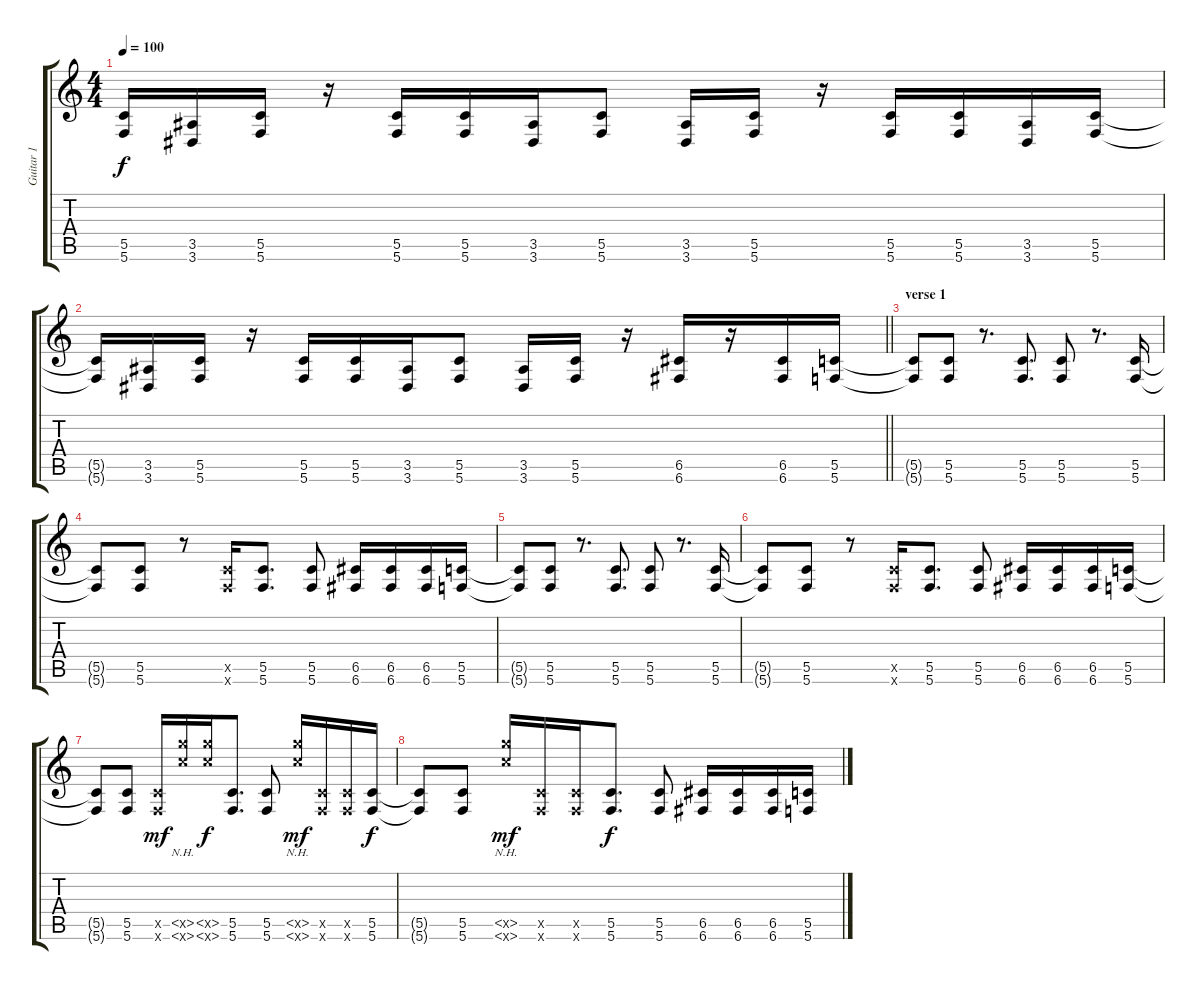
\track ("Guitar 1" "Guitar 1") {instrument distortionguitar}
\staff {score tabs}
\tuning (D4 A3 F3 C3 G2 C2) {hide}
\ts (4 4)
\tempo 100
\clef g2
\ks c
(5.5{t} 5.6{t}).16{dy f} (3.5 3.6).16 (5.5 5.6).16 r.16 (5.5 5.6).16 (5.5 5.6).16 (3.5 3.6).16 (5.5 5.6).8 (3.5 3.6).16 (5.5 5.6).16 r.16 (5.5 5.6).16 (5.5 5.6).16 (3.5 3.6).16 (5.5 5.6).16 |
\barLineRight lightlight
(5.5{t} 5.6{t}).16 (3.5 3.6).16 (5.5 5.6).16 r.16 (5.5 5.6).16 (5.5 5.6).16 (3.5 3.6).16 (5.5 5.6).8 (3.5 3.6).16 (5.5 5.6).16 r.16 (6.5 6.6).16 r.16 (6.5 6.6).16 (5.5 5.6).16 |
\section ("" "verse 1")
(5.5{t} 5.6{t}).8 (5.5 5.6).8 r.8{d} (5.5 5.6).8{d} (5.5 5.6).8 r.8{d} (5.5 5.6).16 |
(5.5{t} 5.6{t}).8 (5.5 5.6).8 r.8 (5.5{x} 5.6{x}).16 (5.5 5.6).8{d} (5.5 5.6).8 (6.5 6.6).16 (6.5 6.6).16 (6.5 6.6).16 (5.5 5.6).16 |
(5.5{t} 5.6{t}).8 (5.5 5.6).8 r.8{d} (5.5 5.6).8{d} (5.5 5.6).8 r.8{d} (5.5 5.6).16 |
(5.5{t} 5.6{t}).8 (5.5 5.6).8 r.8 (5.5{x} 5.6{x}).16 (5.5 5.6).8{d} (5.5 5.6).8 (6.5 6.6).16 (6.5 6.6).16 (6.5 6.6).16 (5.5 5.6).16 |
(5.5{t} 5.6{t}).8 (5.5 5.6).8 (5.5{x} 5.6{x}).16{dy mf} (5.5{nh x} 5.6{nh x}).16 (5.5{nh x} 5.6{nh x}).16{dy f} (5.5 5.6).8{d} (5.5 5.6).8 (5.5{nh x} 5.6{nh x}).16{dy mf} (5.5{x} 5.6{x}).16 (5.5{x} 5.6{x}).16 (5.5 5.6).16{dy f} |
(5.5{t} 5.6{t}).8 (5.5 5.6).8 (5.5{nh x} 5.6{nh x}).16{dy mf} (5.5{x} 5.6{x}).16 (5.5{x} 5.6{x}).16 (5.5 5.6).8{d dy f} (5.5 5.6).8 (6.5 6.6).16 (6.5 6.6).16 (6.5 6.6).16 (5.5 5.6).16
